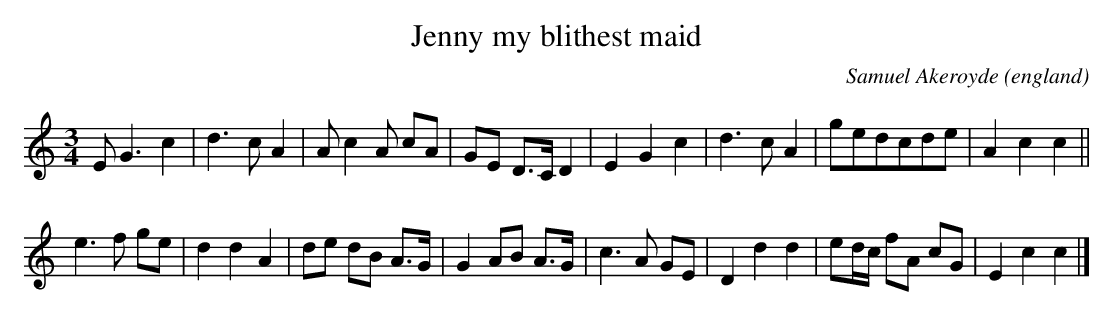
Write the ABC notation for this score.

X:1
T:Jenny my blithest maid
O:england
C:Samuel Akeroyde
M:3/4
K:C
EG3 c2| d3c A2| Ac2A cA| GE D>C D2|\
E2G2 c2| d3c A2| gedcde| A2c2 c2||
e3f ge| d2d2 A2| de dB A>G| G2AB A>G|\
c3A GE| D2d2 d2| ed/c/ fA cG| E2c2 c2|]
